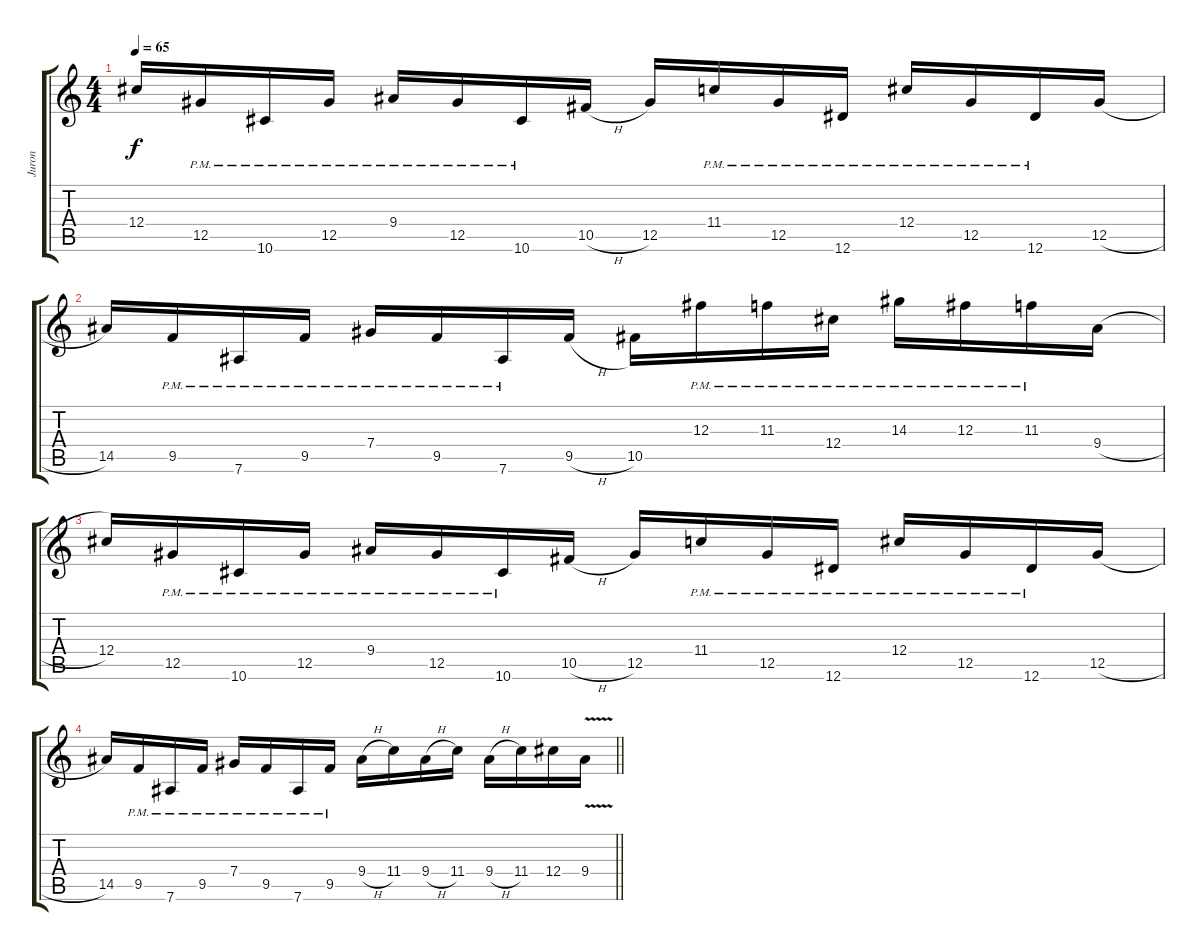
\track ("Juron" "Juron") {instrument distortionguitar}
\staff {score tabs}
\tuning (Eb4 Bb3 Gb3 Db3 Ab2 Eb2) {hide}
\ts (4 4)
\tempo 65
\clef g2
\ks c
12.4.16{dy f} 12.5{pm}.16 10.6{pm}.16 12.5{pm}.16 9.4{pm}.16 12.5{pm}.16 10.6{pm}.16 10.5{h}.16 12.5.16 11.4{pm}.16 12.5{pm}.16 12.6{pm}.16 12.4{pm}.16 12.5{pm}.16 12.6{pm}.16 12.5{h}.16 |
14.5.16 9.5{pm}.16 7.6{pm}.16 9.5{pm}.16 7.4{pm}.16 9.5{pm}.16 7.6{pm}.16 9.5{h}.16 10.5.16 12.3{pm}.16 11.3{pm}.16 12.4{pm}.16 14.3{pm}.16 12.3{pm}.16 11.3{pm}.16 9.4{h}.16 |
12.4.16 12.5{pm}.16 10.6{pm}.16 12.5{pm}.16 9.4{pm}.16 12.5{pm}.16 10.6{pm}.16 10.5{h}.16 12.5.16 11.4{pm}.16 12.5{pm}.16 12.6{pm}.16 12.4{pm}.16 12.5{pm}.16 12.6{pm}.16 12.5{h}.16 |
\barLineRight lightlight
14.5.16 9.5{pm}.16 7.6{pm}.16 9.5{pm}.16 7.4{pm}.16 9.5{pm}.16 7.6{pm}.16 9.5{pm}.16 9.4{h}.16 11.4.16 9.4{h}.16 11.4.16 9.4{h}.16 11.4.16 12.4.16 9.4{v}.16
